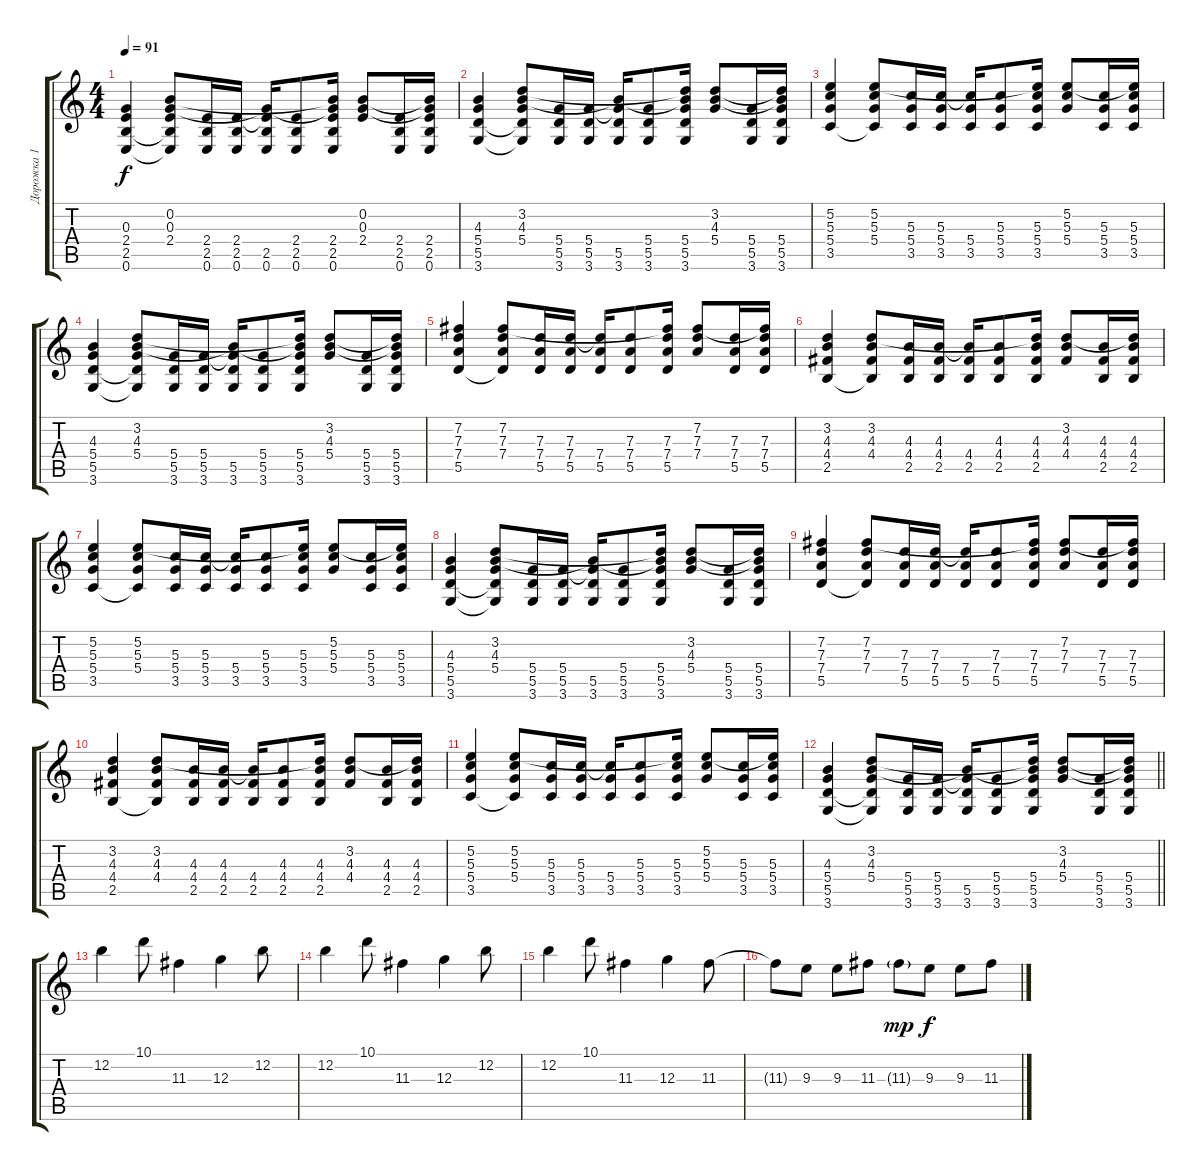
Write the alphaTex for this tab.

\track ("Дорожка 1" "Дорожка 1") {instrument overdrivenguitar}
\staff {score tabs}
\tuning (E4 B3 G3 D3 A2 E2) {hide}
\ts (4 4)
\tempo 91
\clef g2
\ks c
(0.3 2.4 2.5 0.6).4{dy f} (0.2 0.3 2.4 2.5{t} 0.6{t}).8 (2.4 2.5 0.6).16 (2.4 2.5 0.6).16 (0.3{t} 2.4{t} 2.5 0.6).16 (2.4 2.5 0.6).8 (0.2{t} 0.3{t} 2.4 2.5 0.6).16 (0.2 0.3 2.4).8 (2.4 2.5 0.6).16 (0.2{t} 0.3{t} 2.4 2.5 0.6).16 |
(4.3 5.4 5.5 3.6).4 (3.2 4.3 5.4 5.5{t} 3.6{t}).8 (5.4 5.5 3.6).16 (5.4 5.5 3.6).16 (4.3{t} 5.4{t} 5.5 3.6).16 (5.4 5.5 3.6).8 (3.2{t} 4.3{t} 5.4 5.5 3.6).16 (3.2 4.3 5.4).8 (5.4 5.5 3.6).16 (3.2{t} 4.3{t} 5.4 5.5 3.6).16 |
(5.2 5.3 5.4 3.5).4 (5.2 5.3 5.4 3.5{t}).8 (5.3 5.4 3.5).16 (5.3 5.4 3.5).16 (5.3{t} 5.4 3.5).16 (5.3 5.4 3.5).8 (5.2{t} 5.3 5.4 3.5).16 (5.2 5.3 5.4).8 (5.3 5.4 3.5).16 (5.2{t} 5.3 5.4 3.5).16 |
(4.3 5.4 5.5 3.6).4 (3.2 4.3 5.4 5.5{t} 3.6{t}).8 (5.4 5.5 3.6).16 (5.4 5.5 3.6).16 (4.3{t} 5.4{t} 5.5 3.6).16 (5.4 5.5 3.6).8 (3.2{t} 4.3{t} 5.4 5.5 3.6).16 (3.2 4.3 5.4).8 (5.4 5.5 3.6).16 (3.2{t} 4.3{t} 5.4 5.5 3.6).16 |
(7.2 7.3 7.4 5.5).4 (7.2 7.3 7.4 5.5{t}).8 (7.3 7.4 5.5).16 (7.3 7.4 5.5).16 (7.3{t} 7.4 5.5).16 (7.3 7.4 5.5).8 (7.2{t} 7.3 7.4 5.5).16 (7.2 7.3 7.4).8 (7.3 7.4 5.5).16 (7.2{t} 7.3 7.4 5.5).16 |
(3.2 4.3 4.4 2.5).4 (3.2 4.3 4.4 2.5{t}).8 (4.3 4.4 2.5).16 (4.3 4.4 2.5).16 (4.3{t} 4.4 2.5).16 (4.3 4.4 2.5).8 (3.2{t} 4.3 4.4 2.5).16 (3.2 4.3 4.4).8 (4.3 4.4 2.5).16 (3.2{t} 4.3 4.4 2.5).16 |
(5.2 5.3 5.4 3.5).4 (5.2 5.3 5.4 3.5{t}).8 (5.3 5.4 3.5).16 (5.3 5.4 3.5).16 (5.3{t} 5.4 3.5).16 (5.3 5.4 3.5).8 (5.2{t} 5.3 5.4 3.5).16 (5.2 5.3 5.4).8 (5.3 5.4 3.5).16 (5.2{t} 5.3 5.4 3.5).16 |
(4.3 5.4 5.5 3.6).4 (3.2 4.3 5.4 5.5{t} 3.6{t}).8 (5.4 5.5 3.6).16 (5.4 5.5 3.6).16 (4.3{t} 5.4{t} 5.5 3.6).16 (5.4 5.5 3.6).8 (3.2{t} 4.3{t} 5.4 5.5 3.6).16 (3.2 4.3 5.4).8 (5.4 5.5 3.6).16 (3.2{t} 4.3{t} 5.4 5.5 3.6).16 |
(7.2 7.3 7.4 5.5).4 (7.2 7.3 7.4 5.5{t}).8 (7.3 7.4 5.5).16 (7.3 7.4 5.5).16 (7.3{t} 7.4 5.5).16 (7.3 7.4 5.5).8 (7.2{t} 7.3 7.4 5.5).16 (7.2 7.3 7.4).8 (7.3 7.4 5.5).16 (7.2{t} 7.3 7.4 5.5).16 |
(3.2 4.3 4.4 2.5).4 (3.2 4.3 4.4 2.5{t}).8 (4.3 4.4 2.5).16 (4.3 4.4 2.5).16 (4.3{t} 4.4 2.5).16 (4.3 4.4 2.5).8 (3.2{t} 4.3 4.4 2.5).16 (3.2 4.3 4.4).8 (4.3 4.4 2.5).16 (3.2{t} 4.3 4.4 2.5).16 |
(5.2 5.3 5.4 3.5).4 (5.2 5.3 5.4 3.5{t}).8 (5.3 5.4 3.5).16 (5.3 5.4 3.5).16 (5.3{t} 5.4 3.5).16 (5.3 5.4 3.5).8 (5.2{t} 5.3 5.4 3.5).16 (5.2 5.3 5.4).8 (5.3 5.4 3.5).16 (5.2{t} 5.3 5.4 3.5).16 |
\barLineRight lightlight
(4.3 5.4 5.5 3.6).4 (3.2 4.3 5.4 5.5{t} 3.6{t}).8 (5.4 5.5 3.6).16 (5.4 5.5 3.6).16 (4.3{t} 5.4{t} 5.5 3.6).16 (5.4 5.5 3.6).8 (3.2{t} 4.3{t} 5.4 5.5 3.6).16 (3.2 4.3 5.4).8 (5.4 5.5 3.6).16 (3.2{t} 4.3{t} 5.4 5.5 3.6).16 |
12.2.4 10.1.8 11.3.4 12.3.4 12.2.8 |
12.2.4 10.1.8 11.3.4 12.3.4 12.2.8 |
12.2.4 10.1.8 11.3.4 12.3.4 11.3.8 |
11.3{t}.8 9.3.8 9.3.8 11.3.8 11.3{g}.8{dy mp} 9.3.8{dy f} 9.3.8 11.3.8
